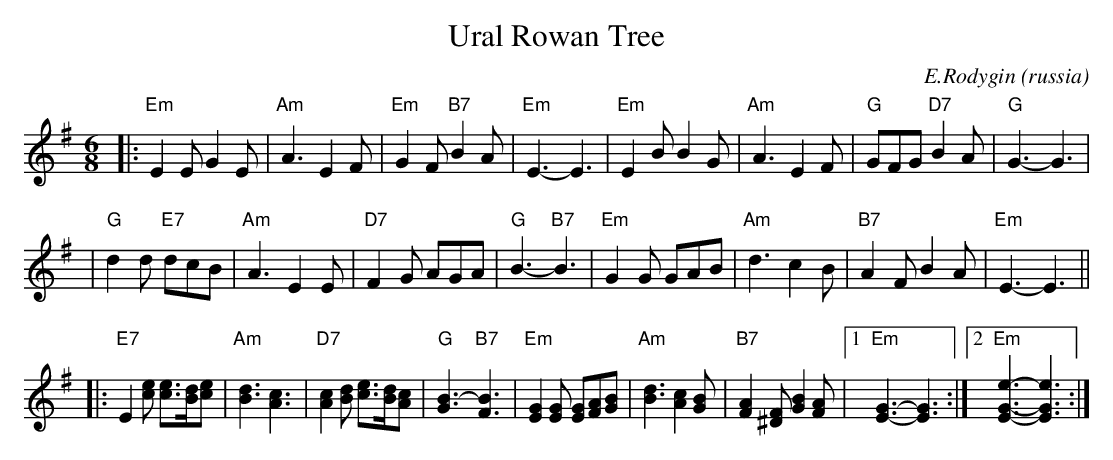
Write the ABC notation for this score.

X:1
T: Ural Rowan Tree
O:russia
C: E.Rodygin
M: 6/8
L: 1/8
K: Em
|: "Em"E2E G2E | "Am"A3 E2F \
| "Em"G2F "B7"B2A | "Em"E3- E3 \
| "Em"E2B B2G | "Am"A3 E2F \
| "G"GFG "D7"B2A | "G"G3- G3 |
| "G"d2d "E7"dcB | "Am"A3 E2E \
| "D7"F2G AGA | "G"B3- "B7"B3 \
| "Em"G2G GAB | "Am"d3 c2B \
| "B7"A2F B2A | "Em"E3- E3 ||
|: "E7"E2[ec] [ec]>[dB][ec] | "Am"[d3B3] [c3A3] \
| "D7"[c2A2][dB] [ec]>[dB][cA] | "G"[B3G3]- "B7"[B3F3] \
| "Em"[G2E2][GE] [GE][AF][BG] | "Am"[d3B3] [c2A2][BG] \
| "B7"[A2F2][F^D] [B2G2][AF] |1 "Em"[G3E3]- [G3E3] :|2 "Em"[e3G3E3]- [e3G3E3] :|
